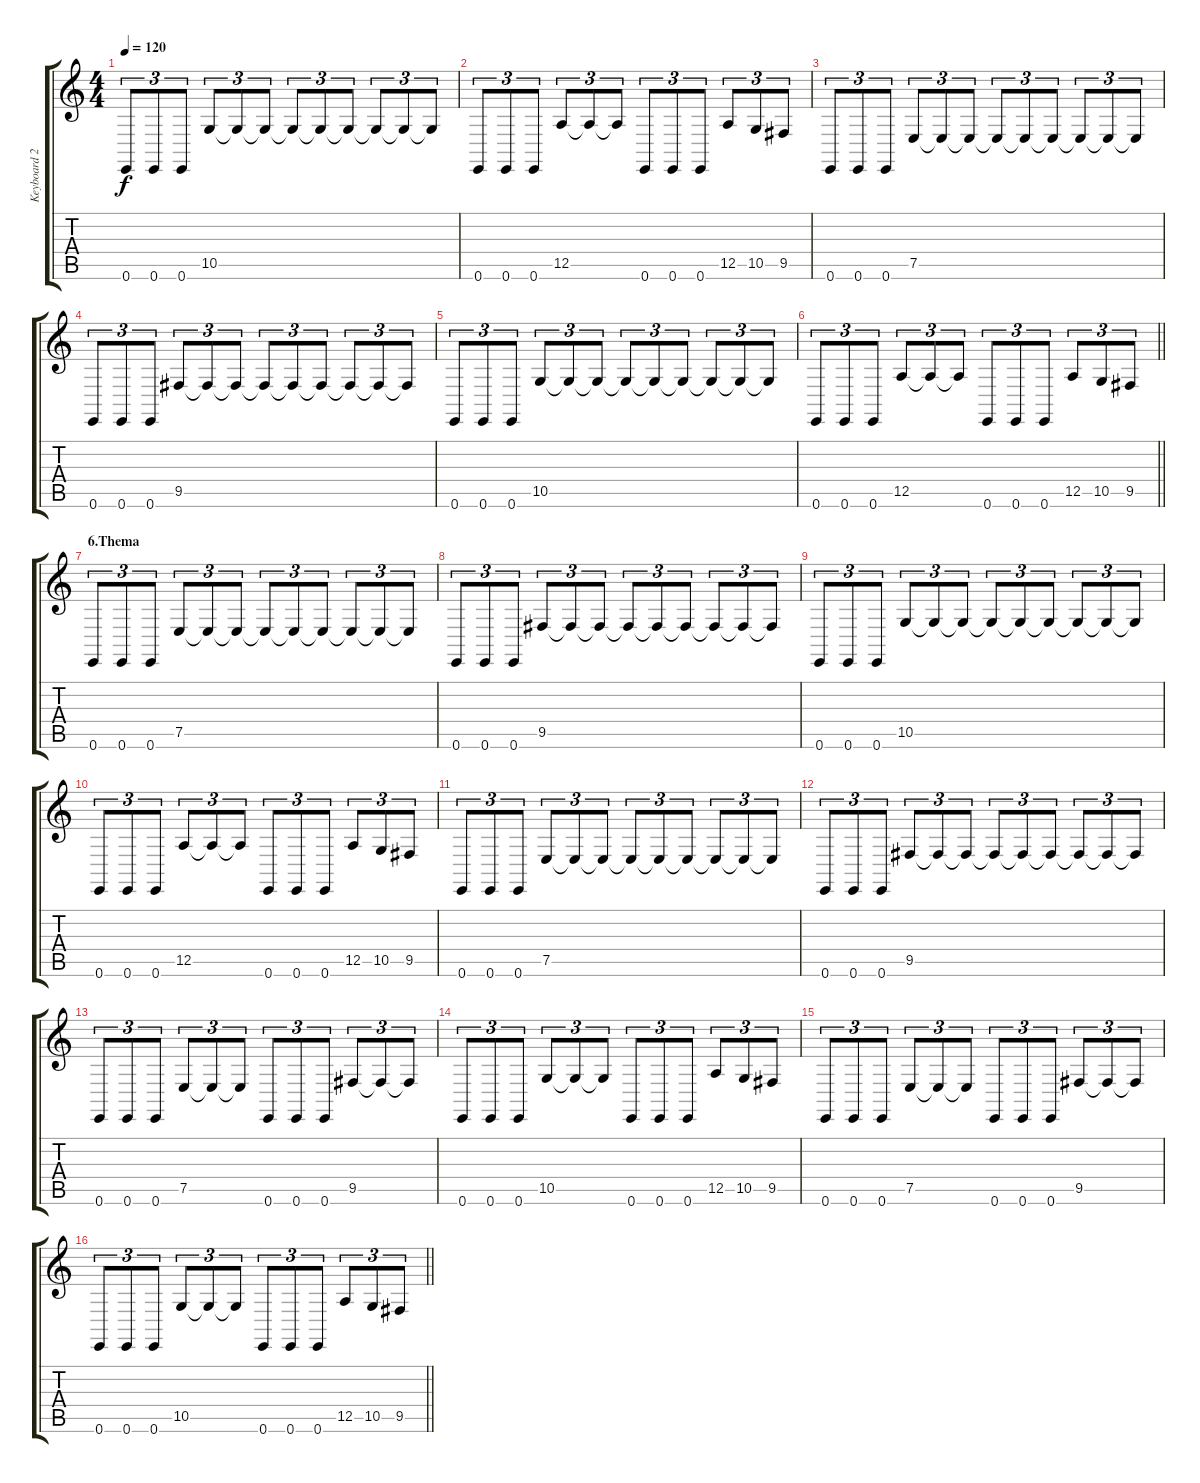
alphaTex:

\track ("Keyboard 2" "Keyboard 2") {instrument pad4choir}
\staff {score tabs}
\tuning (E4 B3 G3 D3 A2 E2) {hide}
\ts (4 4)
\tempo 120
\clef g2
\ks c
0.6.8{tu (3 2) dy f} 0.6.8{tu (3 2)} 0.6.8{tu (3 2)} 10.5.8{tu (3 2)} 10.5{t}.8{tu (3 2)} 10.5{t}.8{tu (3 2)} 10.5{t}.8{tu (3 2)} 10.5{t}.8{tu (3 2)} 10.5{t}.8{tu (3 2)} 10.5{t}.8{tu (3 2)} 10.5{t}.8{tu (3 2)} 10.5{t}.8{tu (3 2)} |
0.6.8{tu (3 2)} 0.6.8{tu (3 2)} 0.6.8{tu (3 2)} 12.5.8{tu (3 2)} 12.5{t}.8{tu (3 2)} 12.5{t}.8{tu (3 2)} 0.6.8{tu (3 2)} 0.6.8{tu (3 2)} 0.6.8{tu (3 2)} 12.5.8{tu (3 2)} 10.5.8{tu (3 2)} 9.5.8{tu (3 2)} |
0.6.8{tu (3 2)} 0.6.8{tu (3 2)} 0.6.8{tu (3 2)} 7.5.8{tu (3 2)} 7.5{t}.8{tu (3 2)} 7.5{t}.8{tu (3 2)} 7.5{t}.8{tu (3 2)} 7.5{t}.8{tu (3 2)} 7.5{t}.8{tu (3 2)} 7.5{t}.8{tu (3 2)} 7.5{t}.8{tu (3 2)} 7.5{t}.8{tu (3 2)} |
0.6.8{tu (3 2)} 0.6.8{tu (3 2)} 0.6.8{tu (3 2)} 9.5.8{tu (3 2)} 9.5{t}.8{tu (3 2)} 9.5{t}.8{tu (3 2)} 9.5{t}.8{tu (3 2)} 9.5{t}.8{tu (3 2)} 9.5{t}.8{tu (3 2)} 9.5{t}.8{tu (3 2)} 9.5{t}.8{tu (3 2)} 9.5{t}.8{tu (3 2)} |
0.6.8{tu (3 2)} 0.6.8{tu (3 2)} 0.6.8{tu (3 2)} 10.5.8{tu (3 2)} 10.5{t}.8{tu (3 2)} 10.5{t}.8{tu (3 2)} 10.5{t}.8{tu (3 2)} 10.5{t}.8{tu (3 2)} 10.5{t}.8{tu (3 2)} 10.5{t}.8{tu (3 2)} 10.5{t}.8{tu (3 2)} 10.5{t}.8{tu (3 2)} |
\barLineRight lightlight
0.6.8{tu (3 2)} 0.6.8{tu (3 2)} 0.6.8{tu (3 2)} 12.5.8{tu (3 2)} 12.5{t}.8{tu (3 2)} 12.5{t}.8{tu (3 2)} 0.6.8{tu (3 2)} 0.6.8{tu (3 2)} 0.6.8{tu (3 2)} 12.5.8{tu (3 2)} 10.5.8{tu (3 2)} 9.5.8{tu (3 2)} |
\section ("" "6.Thema")
0.6.8{tu (3 2)} 0.6.8{tu (3 2)} 0.6.8{tu (3 2)} 7.5.8{tu (3 2)} 7.5{t}.8{tu (3 2)} 7.5{t}.8{tu (3 2)} 7.5{t}.8{tu (3 2)} 7.5{t}.8{tu (3 2)} 7.5{t}.8{tu (3 2)} 7.5{t}.8{tu (3 2)} 7.5{t}.8{tu (3 2)} 7.5{t}.8{tu (3 2)} |
0.6.8{tu (3 2)} 0.6.8{tu (3 2)} 0.6.8{tu (3 2)} 9.5.8{tu (3 2)} 9.5{t}.8{tu (3 2)} 9.5{t}.8{tu (3 2)} 9.5{t}.8{tu (3 2)} 9.5{t}.8{tu (3 2)} 9.5{t}.8{tu (3 2)} 9.5{t}.8{tu (3 2)} 9.5{t}.8{tu (3 2)} 9.5{t}.8{tu (3 2)} |
0.6.8{tu (3 2)} 0.6.8{tu (3 2)} 0.6.8{tu (3 2)} 10.5.8{tu (3 2)} 10.5{t}.8{tu (3 2)} 10.5{t}.8{tu (3 2)} 10.5{t}.8{tu (3 2)} 10.5{t}.8{tu (3 2)} 10.5{t}.8{tu (3 2)} 10.5{t}.8{tu (3 2)} 10.5{t}.8{tu (3 2)} 10.5{t}.8{tu (3 2)} |
0.6.8{tu (3 2)} 0.6.8{tu (3 2)} 0.6.8{tu (3 2)} 12.5.8{tu (3 2)} 12.5{t}.8{tu (3 2)} 12.5{t}.8{tu (3 2)} 0.6.8{tu (3 2)} 0.6.8{tu (3 2)} 0.6.8{tu (3 2)} 12.5.8{tu (3 2)} 10.5.8{tu (3 2)} 9.5.8{tu (3 2)} |
0.6.8{tu (3 2)} 0.6.8{tu (3 2)} 0.6.8{tu (3 2)} 7.5.8{tu (3 2)} 7.5{t}.8{tu (3 2)} 7.5{t}.8{tu (3 2)} 7.5{t}.8{tu (3 2)} 7.5{t}.8{tu (3 2)} 7.5{t}.8{tu (3 2)} 7.5{t}.8{tu (3 2)} 7.5{t}.8{tu (3 2)} 7.5{t}.8{tu (3 2)} |
0.6.8{tu (3 2)} 0.6.8{tu (3 2)} 0.6.8{tu (3 2)} 9.5.8{tu (3 2)} 9.5{t}.8{tu (3 2)} 9.5{t}.8{tu (3 2)} 9.5{t}.8{tu (3 2)} 9.5{t}.8{tu (3 2)} 9.5{t}.8{tu (3 2)} 9.5{t}.8{tu (3 2)} 9.5{t}.8{tu (3 2)} 9.5{t}.8{tu (3 2)} |
0.6.8{tu (3 2)} 0.6.8{tu (3 2)} 0.6.8{tu (3 2)} 7.5.8{tu (3 2)} 7.5{t}.8{tu (3 2)} 7.5{t}.8{tu (3 2)} 0.6.8{tu (3 2)} 0.6.8{tu (3 2)} 0.6.8{tu (3 2)} 9.5.8{tu (3 2)} 9.5{t}.8{tu (3 2)} 9.5{t}.8{tu (3 2)} |
0.6.8{tu (3 2)} 0.6.8{tu (3 2)} 0.6.8{tu (3 2)} 10.5.8{tu (3 2)} 10.5{t}.8{tu (3 2)} 10.5{t}.8{tu (3 2)} 0.6.8{tu (3 2)} 0.6.8{tu (3 2)} 0.6.8{tu (3 2)} 12.5.8{tu (3 2)} 10.5.8{tu (3 2)} 9.5.8{tu (3 2)} |
0.6.8{tu (3 2)} 0.6.8{tu (3 2)} 0.6.8{tu (3 2)} 7.5.8{tu (3 2)} 7.5{t}.8{tu (3 2)} 7.5{t}.8{tu (3 2)} 0.6.8{tu (3 2)} 0.6.8{tu (3 2)} 0.6.8{tu (3 2)} 9.5.8{tu (3 2)} 9.5{t}.8{tu (3 2)} 9.5{t}.8{tu (3 2)} |
\barLineRight lightlight
0.6.8{tu (3 2)} 0.6.8{tu (3 2)} 0.6.8{tu (3 2)} 10.5.8{tu (3 2)} 10.5{t}.8{tu (3 2)} 10.5{t}.8{tu (3 2)} 0.6.8{tu (3 2)} 0.6.8{tu (3 2)} 0.6.8{tu (3 2)} 12.5.8{tu (3 2)} 10.5.8{tu (3 2)} 9.5.8{tu (3 2)}
